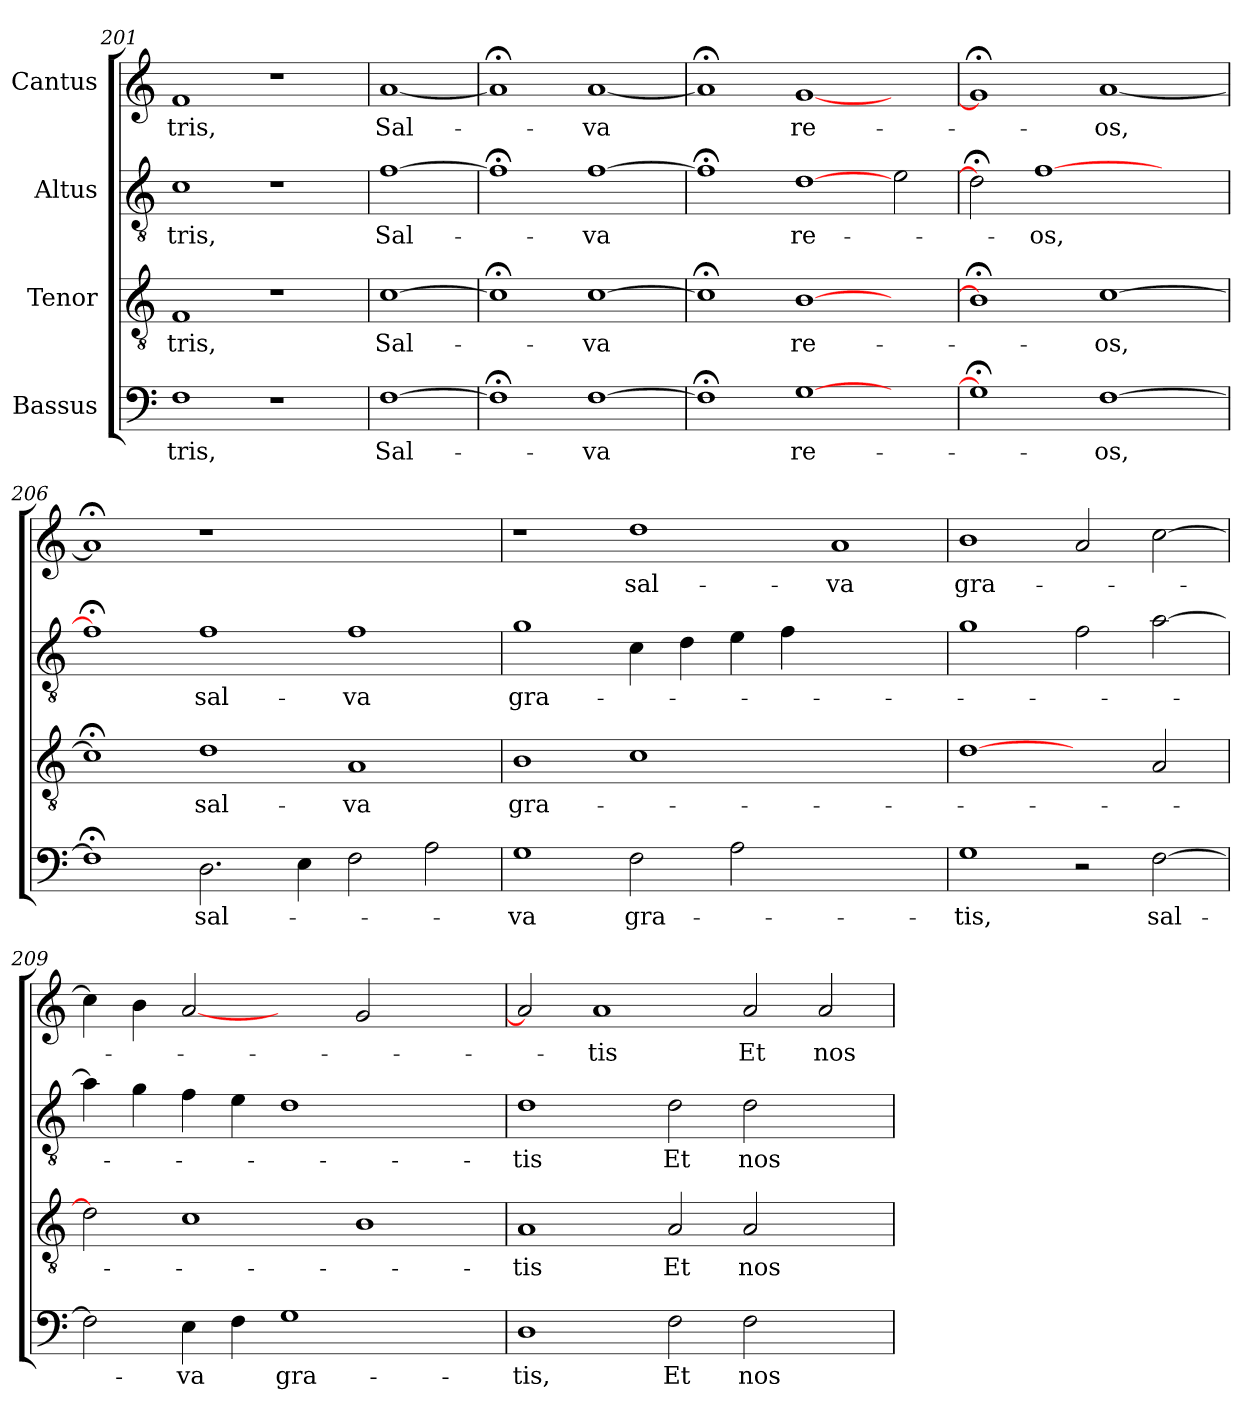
**kern	**text	**kern	**text	**kern	**text	**kern	**text
*part4	*part4	*part3	*part3	*part2	*part2	*part1	*part1
*staff4	*staff4	*staff3	*staff3	*staff2	*staff2	*staff1	*staff1
*I"Bassus	*	*I"Tenor	*	*I"Altus	*	*I"Cantus	*
*clefF4	*	*clefGv2	*	*clefGv2	*	*clefG2	*
*k[]	*	*k[]	*	*k[]	*	*k[]	*
*C:	*	*C:	*	*C:	*	*C:	*
=201	=201	=201	=201	=201	=201	=201	=201
1F\	-tris,	1F/	-tris,	1c\	-tris,	1f/	-tris,
1r	.	1r	.	1r	.	1r	.
=202	=202	=202	=202	=202	=202	=202	=202
[1F\	Sal-	[1c\	Sal-	[1f\	Sal-	[1a/	Sal-
=203	=203	=203	=203	=203	=203	=203	=203
1F;<\]	.	1c;<\]	.	1f;<\]	.	1a;</]	.
[1F\	-va	[1c\	-va	[1f\	-va	[1a/	-va
=204	=204	=204	=204	=204	=204	=204	=204
1F;<\]	.	1c;<\]	.	1f;<\]	.	1a;</]	.
[1G\	re-	[1B\	re-	[1d\	re-	[1g/	re-
2ryy	.	2ryy	.	2e\	.	2ryy	.
=205	=205	=205	=205	=205	=205	=205	=205
1G;<\]	.	1B;<\]	.	2d;<\]	.	1g;</]	.
.	.	.	.	[1f\	-os,	.	.
[1F\	-os,	[1c\	-os,	.	.	[1a/	-os,
.	.	.	.	2ryy	.	.	.
=206	=206	=206	=206	=206	=206	=206	=206
1F;<\]	.	1c;<\]	.	1f;<\]	.	1a;</]	.
2.D\	sal-	1d\	sal-	1f\	sal-	1r	.
4E\	.	.	.	.	.	.	.
2F\	.	1A/	-va	1f\	-va	1ryy	.
2A\	.	.	.	.	.	.	.
=207	=207	=207	=207	=207	=207	=207	=207
1G\	-va	1B\	gra-	1g\	gra-	1r	.
2F\	gra-	1c\	.	4c\	.	1dd\	sal-
.	.	.	.	4d\	.	.	.
2A\	.	.	.	4e\	.	.	.
.	.	.	.	4f\	.	.	.
1ryy	.	1ryy	.	1ryy	.	1a/	-va
!!LO:LB:g=z
=208	=208	=208	=208	=208	=208	=208	=208
1G\	-tis,	[1d\	.	1g\	.	1b\	gra-
2r	.	2ryy	.	2f\	.	2a/	.
!	!LO:LY:i	!	!	!	!	!	!
[2F\	sal-	2A/	.	[2a\	.	[2cc\	.
=209	=209	=209	=209	=209	=209	=209	=209
2F\]	.	2d\]	.	4a\]	.	4cc\]	.
.	.	.	.	4g\	.	4b\	.
!	!LO:LY:i	!	!	!	!	!	!
4E\	-va	1c\	.	4f\	.	[2a/	.
4F\	.	.	.	4e\	.	.	.
!	!LO:LY:i	!	!	!	!	!	!
1G\	gra-	.	.	1d\	.	2ryy	.
.	.	1B\	.	.	.	2g/	.
2ryy	.	.	.	2ryy	.	2ryy	.
=210	=210	=210	=210	=210	=210	=210	=210
!	!LO:LY:i	!	!	!	!	!	!
1D\	-tis,	1A/	-tis	1d\	-tis	2a/]	.
.	.	.	.	.	.	1a/	-tis
2F\	Et	2A/	Et	2d\	Et	.	.
2F\	nos	2A/	nos	2d\	nos	2a/	Et
2ryy	.	2ryy	.	2ryy	.	2a/	nos
=	=	=	=	=	=	=	=
*-	*-	*-	*-	*-	*-	*-	*-
